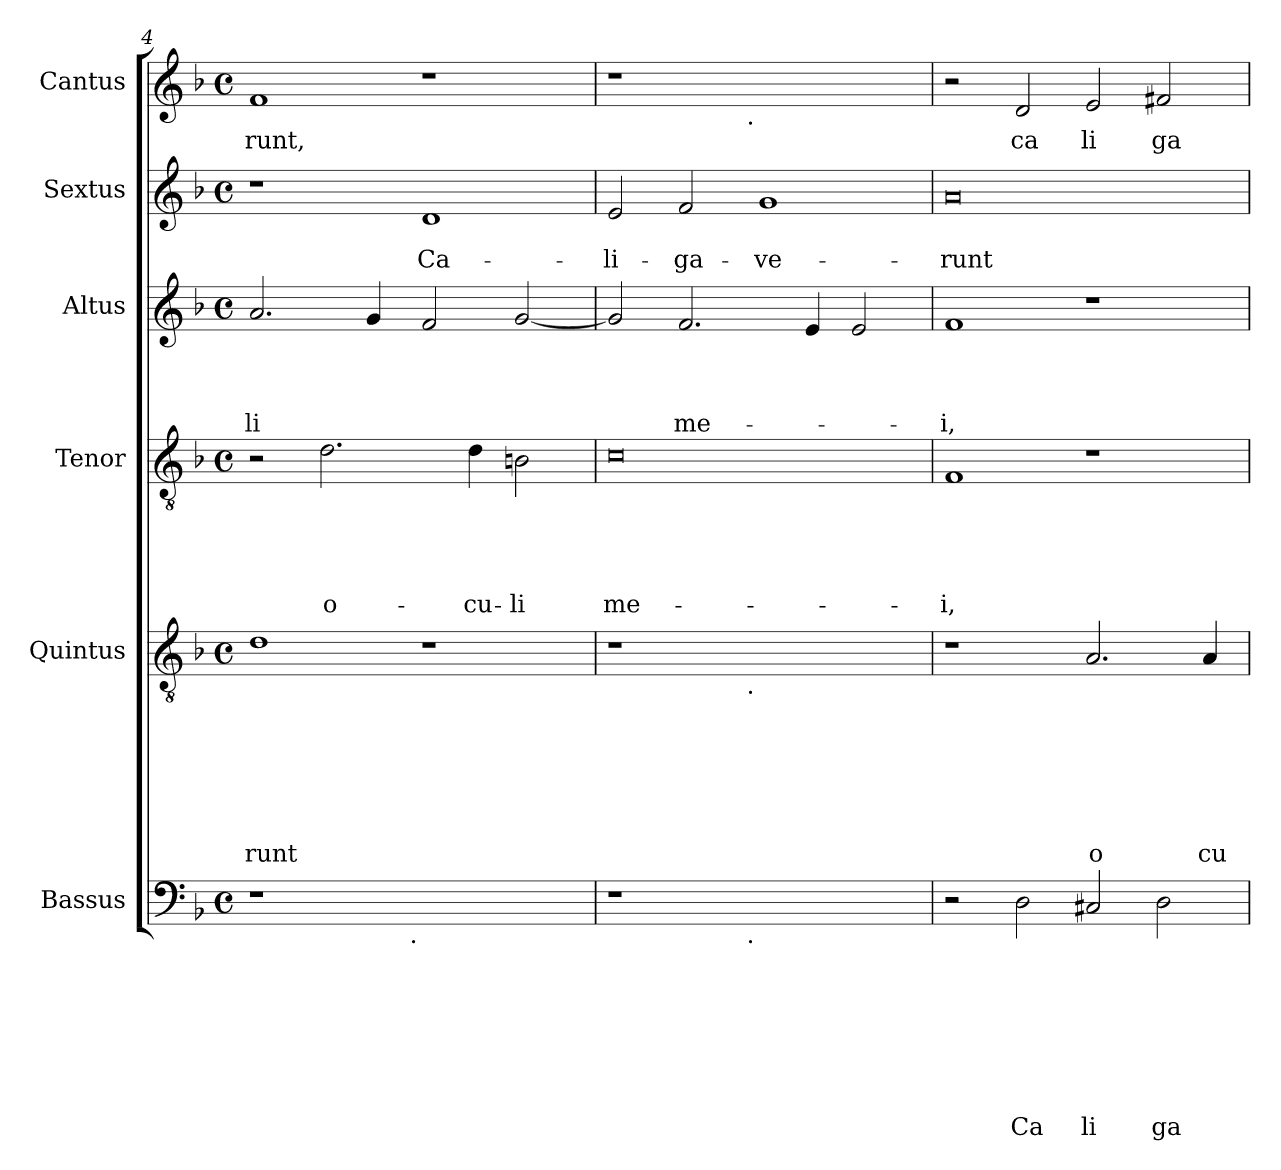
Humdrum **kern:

**kern	**text	**text	**text	**text	**text	**text	**text	**text	**kern	**text	**text	**text	**text	**text	**text	**text	**kern	**text	**text	**text	**text	**text	**kern	**text	**text	**text	**text	**kern	**text	**text	**kern	**text
*part6	*part6	*part6	*part6	*part6	*part6	*part6	*part6	*part6	*part5	*part5	*part5	*part5	*part5	*part5	*part5	*part5	*part4	*part4	*part4	*part4	*part4	*part4	*part3	*part3	*part3	*part3	*part3	*part2	*part2	*part2	*part1	*part1
*staff6	*staff6	*staff6	*staff6	*staff6	*staff6	*staff6	*staff6	*staff6	*staff5	*staff5	*staff5	*staff5	*staff5	*staff5	*staff5	*staff5	*staff4	*staff4	*staff4	*staff4	*staff4	*staff4	*staff3	*staff3	*staff3	*staff3	*staff3	*staff2	*staff2	*staff2	*staff1	*staff1
*I"Bassus	*	*	*	*	*	*	*	*	*I"Quintus	*	*	*	*	*	*	*	*I"Tenor	*	*	*	*	*	*I"Altus	*	*	*	*	*I"Sextus	*	*	*I"Cantus	*
*clefF4	*	*	*	*	*	*	*	*	*clefGv2	*	*	*	*	*	*	*	*clefGv2	*	*	*	*	*	*clefG2	*	*	*	*	*clefG2	*	*	*clefG2	*
*k[b-]	*	*	*	*	*	*	*	*	*k[b-]	*	*	*	*	*	*	*	*k[b-]	*	*	*	*	*	*k[b-]	*	*	*	*	*k[b-]	*	*	*k[b-]	*
*F:	*	*	*	*	*	*	*	*	*F:	*	*	*	*	*	*	*	*F:	*	*	*	*	*	*F:	*	*	*	*	*F:	*	*	*F:	*
*M4/4	*	*	*	*	*	*	*	*	*M4/4	*	*	*	*	*	*	*	*M4/4	*	*	*	*	*	*M4/4	*	*	*	*	*M4/4	*	*	*M4/4	*
*met(c)	*	*	*	*	*	*	*	*	*met(c)	*	*	*	*	*	*	*	*met(c)	*	*	*	*	*	*met(c)	*	*	*	*	*met(c)	*	*	*met(c)	*
=4	=4	=4	=4	=4	=4	=4	=4	=4	=4	=4	=4	=4	=4	=4	=4	=4	=4	=4	=4	=4	=4	=4	=4	=4	=4	=4	=4	=4	=4	=4	=4	=4
!	!	!	!	!	!	!	!	!	!	!	!	!	!	!	!	!LO:LY:b	!	!	!	!	!	!	!	!	!	!	!LO:LY:b	!	!	!	!	!LO:LY:b
*^	*	*	*	*	*	*	*	*	*	*	*	*	*	*	*	*	*	*	*	*	*	*	*	*	*	*	*	*	*	*	*	*
1r	2ryy	.	.	.	.	.	.	.	.	1d	.	.	.	.	.	.	-runt	2r	.	.	.	.	.	2.a/	.	.	.	-li	1r	.	.	1f	runt,
!	!	!	!	!	!	!	!	!	!	!	!	!	!	!	!	!	!	!	!	!	!	!	!LO:LY:b	!	!	!	!	!	!	!	!	!	!
.	4...ryy	.	.	.	.	.	.	.	.	.	.	.	.	.	.	.	.	2.d\	.	.	.	.	o-	.	.	.	.	.	.	.	.	.	.
.	.	.	.	.	.	.	.	.	.	.	.	.	.	.	.	.	.	.	.	.	.	.	.	4g/	.	.	.	.	.	.	.	.	.
!	!LO:TX:b:t=.	!	!	!	!	!	!	!	!	!	!	!	!	!	!	!	!	!	!	!	!	!	!	!	!	!	!	!	!	!	!	!	!
.	1ryy	.	.	.	.	.	.	.	.	.	.	.	.	.	.	.	.	.	.	.	.	.	.	.	.	.	.	.	.	.	.	.	.
!	!	!	!	!	!	!	!	!	!	!	!	!	!	!	!	!	!	!	!	!	!	!	!	!	!	!	!	!	!	!	!LO:LY:b	!	!
1ryy	.	.	.	.	.	.	.	.	.	1r	.	.	.	.	.	.	.	.	.	.	.	.	.	2f/	.	.	.	.	1d	.	Ca-	1r	.
!	!	!	!	!	!	!	!	!	!	!	!	!	!	!	!	!	!	!	!	!	!	!	!LO:LY:b	!	!	!	!	!	!	!	!	!	!
.	.	.	.	.	.	.	.	.	.	.	.	.	.	.	.	.	.	4d\	.	.	.	.	-cu-	.	.	.	.	.	.	.	.	.	.
!	!	!	!	!	!	!	!	!	!	!	!	!	!	!	!	!	!	!	!	!	!	!	!LO:LY:b	!	!	!	!	!	!	!	!	!	!
.	.	.	.	.	.	.	.	.	.	.	.	.	.	.	.	.	.	2Bn\	.	.	.	.	-li	[<2g/	.	.	.	.	.	.	.	.	.
.	32ryy	.	.	.	.	.	.	.	.	.	.	.	.	.	.	.	.	.	.	.	.	.	.	.	.	.	.	.	.	.	.	.	.
=5	=5	=5	=5	=5	=5	=5	=5	=5	=5	=5	=5	=5	=5	=5	=5	=5	=5	=5	=5	=5	=5	=5	=5	=5	=5	=5	=5	=5	=5	=5	=5	=5	=5
!	!	!	!	!	!	!	!	!	!	!	!	!	!	!	!	!	!	!	!	!	!	!	!LO:LY:b	!	!	!	!	!	!	!	!LO:LY:b	!	!
*	*	*	*	*	*	*	*	*	*	*^	*	*	*	*	*	*	*	*	*	*	*	*	*	*	*	*	*	*	*	*	*	*^	*
1r	2ryy	.	.	.	.	.	.	.	.	1r	2ryy	.	.	.	.	.	.	.	0c	.	.	.	.	me-	2g/]	.	.	.	.	2e/	.	-li-	1r	2ryy	.
!	!	!	!	!	!	!	!	!	!	!	!	!	!	!	!	!	!	!	!	!	!	!	!	!	!	!	!	!	!LO:LY:b	!	!	!LO:LY:b	!	!	!
.	4...ryy	.	.	.	.	.	.	.	.	.	4...ryy	.	.	.	.	.	.	.	.	.	.	.	.	.	2.f/	.	.	.	me-	2f/	.	-ga-	.	4...ryy	.
!	!	!	!	!	!	!	!	!	!	!	!	!	!	!	!	!	!	!	!	!	!	!	!	!	!	!	!	!	!	!	!	!	!	!LO:TX:b:t=.	!
!	!	!	!	!	!	!	!	!	!	!	!LO:TX:b:t=.	!	!	!	!	!	!	!	!	!	!	!	!	!	!	!	!	!	!	!	!	!	!	!	!
!	!LO:TX:b:t=.	!	!	!	!	!	!	!	!	!	!	!	!	!	!	!	!	!	!	!	!	!	!	!	!	!	!	!	!	!	!	!	!	!	!
.	1ryy	.	.	.	.	.	.	.	.	.	1ryy	.	.	.	.	.	.	.	.	.	.	.	.	.	.	.	.	.	.	.	.	.	.	1ryy	.
!	!	!	!	!	!	!	!	!	!	!	!	!	!	!	!	!	!	!	!	!	!	!	!	!	!	!	!	!	!	!	!	!LO:LY:b	!	!	!
1ryy	.	.	.	.	.	.	.	.	.	1ryy	.	.	.	.	.	.	.	.	.	.	.	.	.	.	.	.	.	.	.	1g	.	-ve-	1ryy	.	.
.	.	.	.	.	.	.	.	.	.	.	.	.	.	.	.	.	.	.	.	.	.	.	.	.	4e/	.	.	.	.	.	.	.	.	.	.
.	.	.	.	.	.	.	.	.	.	.	.	.	.	.	.	.	.	.	.	.	.	.	.	.	2e/	.	.	.	.	.	.	.	.	.	.
.	32ryy	.	.	.	.	.	.	.	.	.	32ryy	.	.	.	.	.	.	.	.	.	.	.	.	.	.	.	.	.	.	.	.	.	.	32ryy	.
!!LO:LB:g=z
=6	=6	=6	=6	=6	=6	=6	=6	=6	=6	=6	=6	=6	=6	=6	=6	=6	=6	=6	=6	=6	=6	=6	=6	=6	=6	=6	=6	=6	=6	=6	=6	=6	=6	=6	=6
!	!	!	!	!	!	!	!	!	!	!	!	!	!	!	!	!	!	!	!	!	!	!	!	!LO:LY:b	!	!	!	!	!LO:LY:b	!	!	!LO:LY:b	!	!	!
*v	*v	*	*	*	*	*	*	*	*	*	*	*	*	*	*	*	*	*	*	*	*	*	*	*	*	*	*	*	*	*	*	*	*v	*v	*
*	*	*	*	*	*	*	*	*	*v	*v	*	*	*	*	*	*	*	*	*	*	*	*	*	*	*	*	*	*	*	*	*	*	*
2r	.	.	.	.	.	.	.	.	1r	.	.	.	.	.	.	.	1F	.	.	.	.	-i,	1f	.	.	.	-i,	0a	.	-runt	2r	.
!	!	!	!	!	!	!	!	!LO:LY:b	!	!	!	!	!	!	!	!	!	!	!	!	!	!	!	!	!	!	!	!	!	!	!	!LO:LY:b
2D\	.	.	.	.	.	.	.	Ca	.	.	.	.	.	.	.	.	.	.	.	.	.	.	.	.	.	.	.	.	.	.	2d/	ca
!	!	!	!	!	!	!	!	!LO:LY:b	!	!	!	!	!	!	!	!LO:LY:b	!	!	!	!	!	!	!	!	!	!	!	!	!	!	!	!LO:LY:b
2C#X/	.	.	.	.	.	.	.	li	2.A/	.	.	.	.	.	.	o	1r	.	.	.	.	.	1r	.	.	.	.	.	.	.	2e/	li
!	!	!	!	!	!	!	!	!LO:LY:b	!	!	!	!	!	!	!	!	!	!	!	!	!	!	!	!	!	!	!	!	!	!	!	!LO:LY:b
2D\	.	.	.	.	.	.	.	ga	.	.	.	.	.	.	.	.	.	.	.	.	.	.	.	.	.	.	.	.	.	.	2f#X/	ga
!	!	!	!	!	!	!	!	!	!	!	!	!	!	!	!	!LO:LY:b	!	!	!	!	!	!	!	!	!	!	!	!	!	!	!	!
.	.	.	.	.	.	.	.	.	4A/	.	.	.	.	.	.	cu	.	.	.	.	.	.	.	.	.	.	.	.	.	.	.	.
=	=	=	=	=	=	=	=	=	=	=	=	=	=	=	=	=	=	=	=	=	=	=	=	=	=	=	=	=	=	=	=	=
*-	*-	*-	*-	*-	*-	*-	*-	*-	*-	*-	*-	*-	*-	*-	*-	*-	*-	*-	*-	*-	*-	*-	*-	*-	*-	*-	*-	*-	*-	*-	*-	*-
